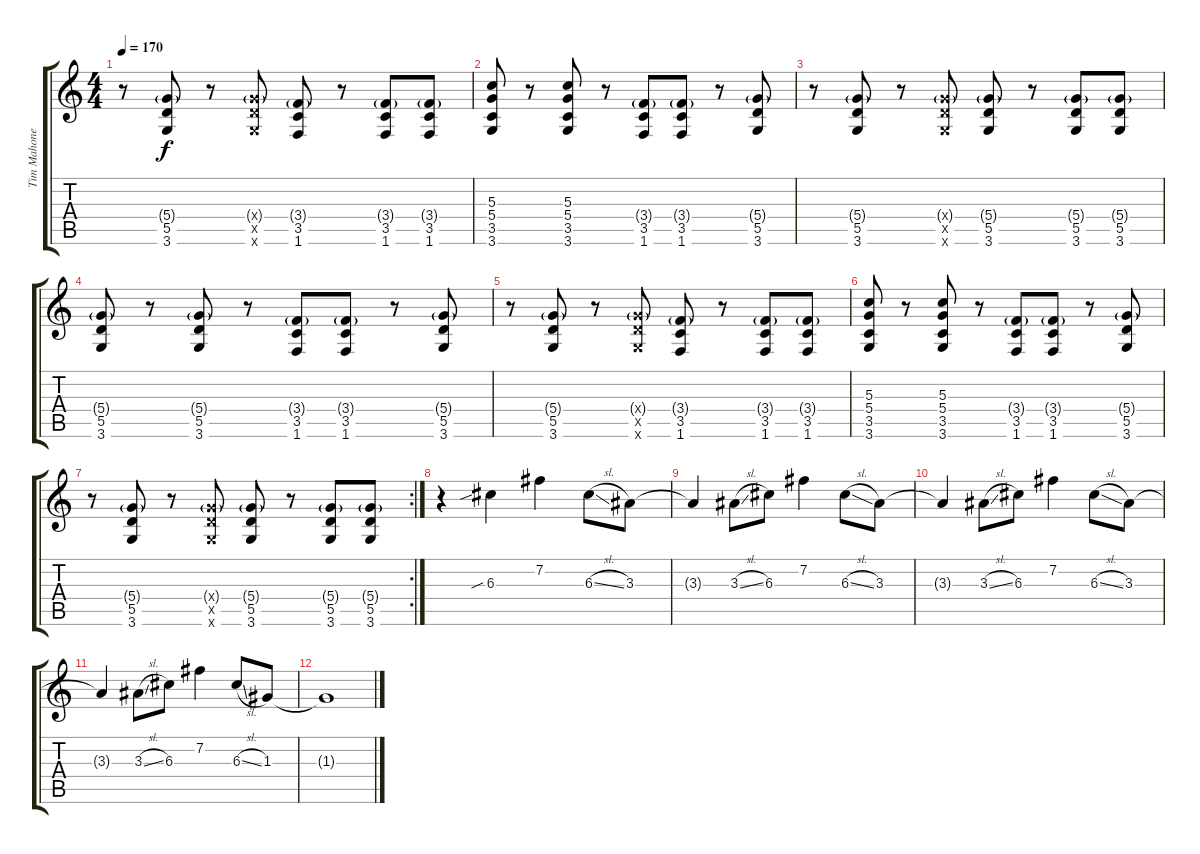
\track ("Tim Mahoney" "Tim Mahone") {instrument distortionguitar}
\staff {score tabs}
\tuning (E4 B3 G3 D3 A2 E2) {hide}
\ts (4 4)
\tempo 170
\clef g2
\ks c
r.8{dy f} (5.4{g} 5.5 3.6).8 r.8 (5.4{g x} 5.5{x} 3.6{x}).8 (3.4{g} 3.5 1.6).8 r.8 (3.4{g} 3.5 1.6).8 (3.4{g} 3.5 1.6).8 |
(5.3 5.4 3.5 3.6).8 r.8 (5.3 5.4 3.5 3.6).8 r.8 (3.4{g} 3.5 1.6).8 (3.4{g} 3.5 1.6).8 r.8 (5.4{g} 5.5 3.6).8 |
r.8 (5.4{g} 5.5 3.6).8 r.8 (5.4{g x} 5.5{x} 3.6{x}).8 (5.4{g} 5.5 3.6).8 r.8 (5.4{g} 5.5 3.6).8 (5.4{g} 5.5 3.6).8 |
(5.4{g} 5.5 3.6).8 r.8 (5.4{g} 5.5 3.6).8 r.8 (3.4{g} 3.5 1.6).8 (3.4{g} 3.5 1.6).8 r.8 (5.4{g} 5.5 3.6).8 |
r.8 (5.4{g} 5.5 3.6).8 r.8 (5.4{g x} 5.5{x} 3.6{x}).8 (3.4{g} 3.5 1.6).8 r.8 (3.4{g} 3.5 1.6).8 (3.4{g} 3.5 1.6).8 |
(5.3 5.4 3.5 3.6).8 r.8 (5.3 5.4 3.5 3.6).8 r.8 (3.4{g} 3.5 1.6).8 (3.4{g} 3.5 1.6).8 r.8 (5.4{g} 5.5 3.6).8 |
\rc 2
r.8 (5.4{g} 5.5 3.6).8 r.8 (5.4{g x} 5.5{x} 3.6{x}).8 (5.4{g} 5.5 3.6).8 r.8 (5.4{g} 5.5 3.6).8 (5.4{g} 5.5 3.6).8 |
r.4 6.3{sib}.4 7.2.4 6.3{sl}.8 3.3.8 |
3.3{t}.4 3.3{sl}.8 6.3.8 7.2.4 6.3{sl}.8 3.3.8 |
3.3{t}.4 3.3{sl}.8 6.3.8 7.2.4 6.3{sl}.8 3.3.8 |
3.3{t}.4 3.3{sl}.8 6.3.8 7.2.4 6.3{sl}.8 1.3.8 |
1.3{t}.1
